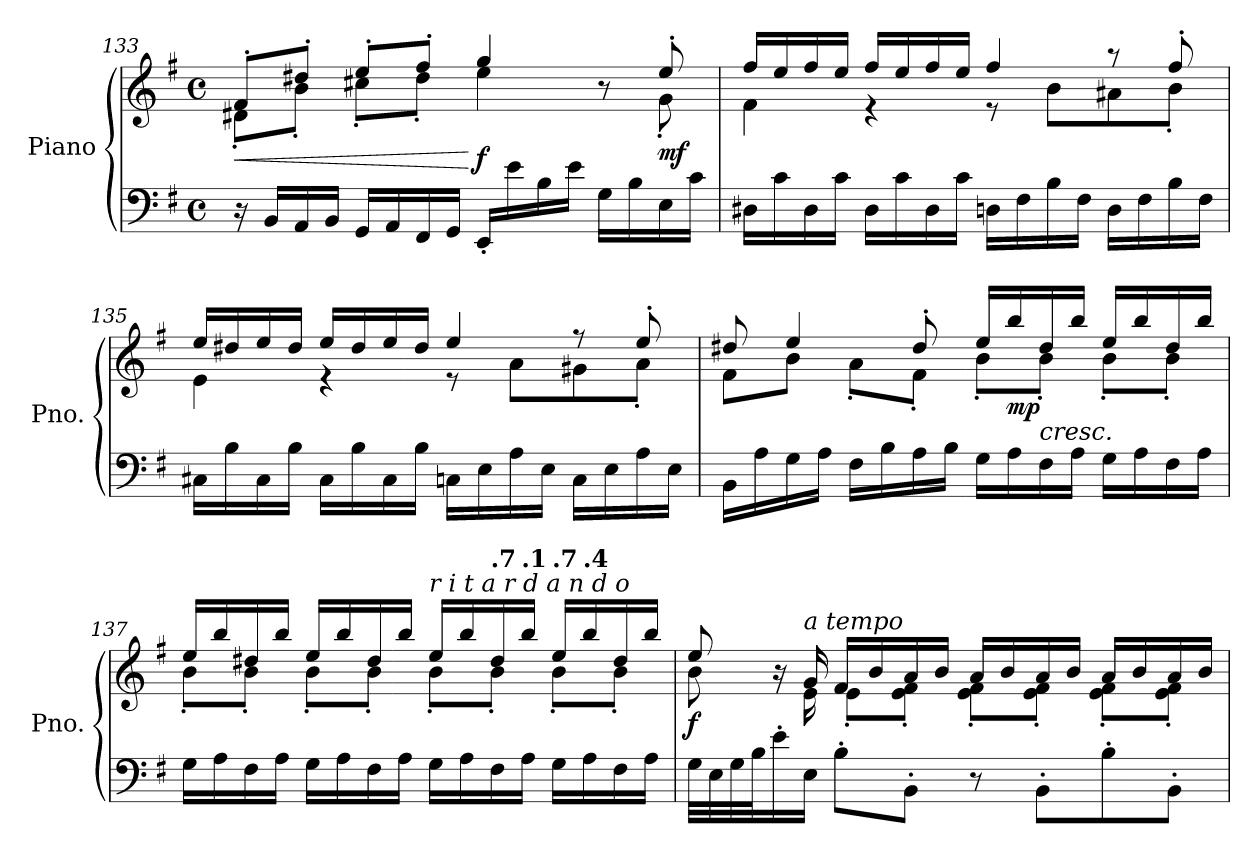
**kern	**kern	**dynam
*part1	*part1	*part1
*staff2	*staff1	*staff1/2
*I"Piano	*	*
*I'Pno.	*	*
*clefF4	*clefG2	*
*k[f#]	*k[f#]	*
*M4/4	*M4/4	*
*met(c)	*met(c)	*
=133	=133	=133
!	!	!LO:HP:b
*	*^	*
16r	8f#'/L	8d#X'\L	<
16BB</LL	.	.	.
16AA/	8dd#X'/J	8b'\J	.
16BB/JJ	.	.	.
16GG/LL	8ee'/L	8cc#X'\L	.
16AA/	.	.	.
16FF#/	8ff#'/J	8dd#'\J	.
16GG/JJ	.	.	.
!	!	!	!LO:DY:n=1:b
16EE'/LL	4gg/	4ee\	[ f
16e\	.	.	.
16B\	.	.	.
16e\JJ	.	.	.
16G\LL	8r	8ryy	.
16B\	.	.	.
!	!	!	!LO:DY:n=2:b
16E\	8ee'/	8g'\	mf
16c\JJ	.	.	.
!!LO:LB:g=z	!!
=134	=134	=134	=134
16D#X\LL	16ff#/LL	4f#\	.
16c\	16ee/	.	.
16D#\	16ff#/	.	.
16c\JJ	16ee/JJ	.	.
16D#\LL	16ff#/LL	4r	.
16c\	16ee/	.	.
16D#\	16ff#/	.	.
16c\JJ	16ee/JJ	.	.
16Dn\LL	4ff#/	8r	.
16F#\	.	.	.
16B\	.	8b<\L	.
16F#\JJ	.	.	.
16D\LL	8r	8a#X\	.
16F#\	.	.	.
16B\	8ff#'/	8b'\J	.
16F#\JJ	.	.	.
=135	=135	=135	=135
16C#X\LL	16ee/LL	4e\	.
16B\	16dd#X/	.	.
16C#\	16ee/	.	.
16B\JJ	16dd#/JJ	.	.
16C#\LL	16ee/LL	4r	.
16B\	16dd#/	.	.
16C#\	16ee/	.	.
16B\JJ	16dd#/JJ	.	.
16Cn\LL	4ee/	8r	.
16E\	.	.	.
16A\	.	8a\L	.
16E\JJ	.	.	.
16C\LL	8r	8g#X\	.
16E\	.	.	.
16A\	8ee'/	8a'\J	.
16E\JJ	.	.	.
!!LO:LB:g=z	!!
=136	=136	=136	=136
16BB<\LL	8dd#X/	8f#\L	.
16A\	.	.	.
16G\	4ee/	8b\J	.
16A\JJ	.	.	.
16F#<\LL	.	8a<'\L	.
16B\	.	.	.
16A\	8dd#'/	8f#'\J	.
16B\JJ	.	.	.
16G<\LL	16ee/LL	8b'\L	.
!	!	!	!LO:DY:b
16A\	16bb/	.	mp
!	!LO:TX:b:i:t=cresc.	!	!
16F#\	16dd#/	8b'\J	.
16A\JJ	16bb/JJ	.	.
16G\LL	16ee/LL	8b'\L	.
16A\	16bb/	.	.
16F#\	16dd#/	8b'\J	.
16A\JJ	16bb/JJ	.	.
=137	=137	=137	=137
16G\LL	16ee/LL	8b'\L	.
16A\	16bb/	.	.
16F#\	16dd#X/	8b'\J	.
16A\JJ	16bb/JJ	.	.
16G\LL	16ee/LL	8b'\L	.
16A\	16bb/	.	.
16F#\	16dd#/	8b'\J	.
16A\JJ	16bb/JJ	.	.
*	*MM110	*	*
!	!LO:TX:a:i:t=r  i  t  a  r  d  a  n  d  o	!	!
16G\LL	16ee/LL	8b'\L	.
16A\	16bb/	.	.
*	*MM109	*	*
!	!LO:TX:a:B:t=.7	!	!
16F#\	16dd#/	8b'\J	.
*	*MM109	*	*
!	!LO:TX:a:B:t=.1	!	!
16A\JJ	16bb/JJ	.	.
*	*MM107	*	*
!	!LO:TX:a:B:t=.7	!	!
16G\LL	16ee/LL	8b'\L	.
*	*MM105	*	*
!	!LO:TX:a:B:t=.4	!	!
16A\	16bb/	.	.
*	*MM101	*	*
16F#\	16dd#/	8b'\J	.
*	*MM96	*	*
16A\JJ	16bb/JJ	.	.
!!LO:LB:g=z	!!
=138	=138	=138	=138
*	*MM89	*	*
!	!	!	!LO:DY:b
32G<\LLL	8ee/	8b\	f
*	*MM85	*	*
32E\	.	.	.
*	*MM80	*	*
32G\	.	.	.
*	*MM75	*	*
32B\J	.	.	.
*	*MM69	*	*
16e'\	16r	16ryy	.
*	*MM110	*	*
!	!LO:TX:a:i:t=a tempo	!	!
16E\JJ	16g/	16e\	.
8B'\L	16f#/LL	8e'\L	.
.	16b/	.	.
8BB'\J	16a/	8e\' 8f#\'J	.
.	16b/JJ	.	.
8r	16a/LL	8e\' 8f#\'L	.
.	16b/	.	.
8BB'\L	16a/	8e\' 8f#\'J	.
.	16b/JJ	.	.
8B'\	16a/LL	8e\' 8f#\'L	.
.	16b/	.	.
8BB'\J	16a/	8e\' 8f#\'J	.
.	16b/JJ	.	.
*	*v	*v	*
=	=	=
*-	*-	*-
